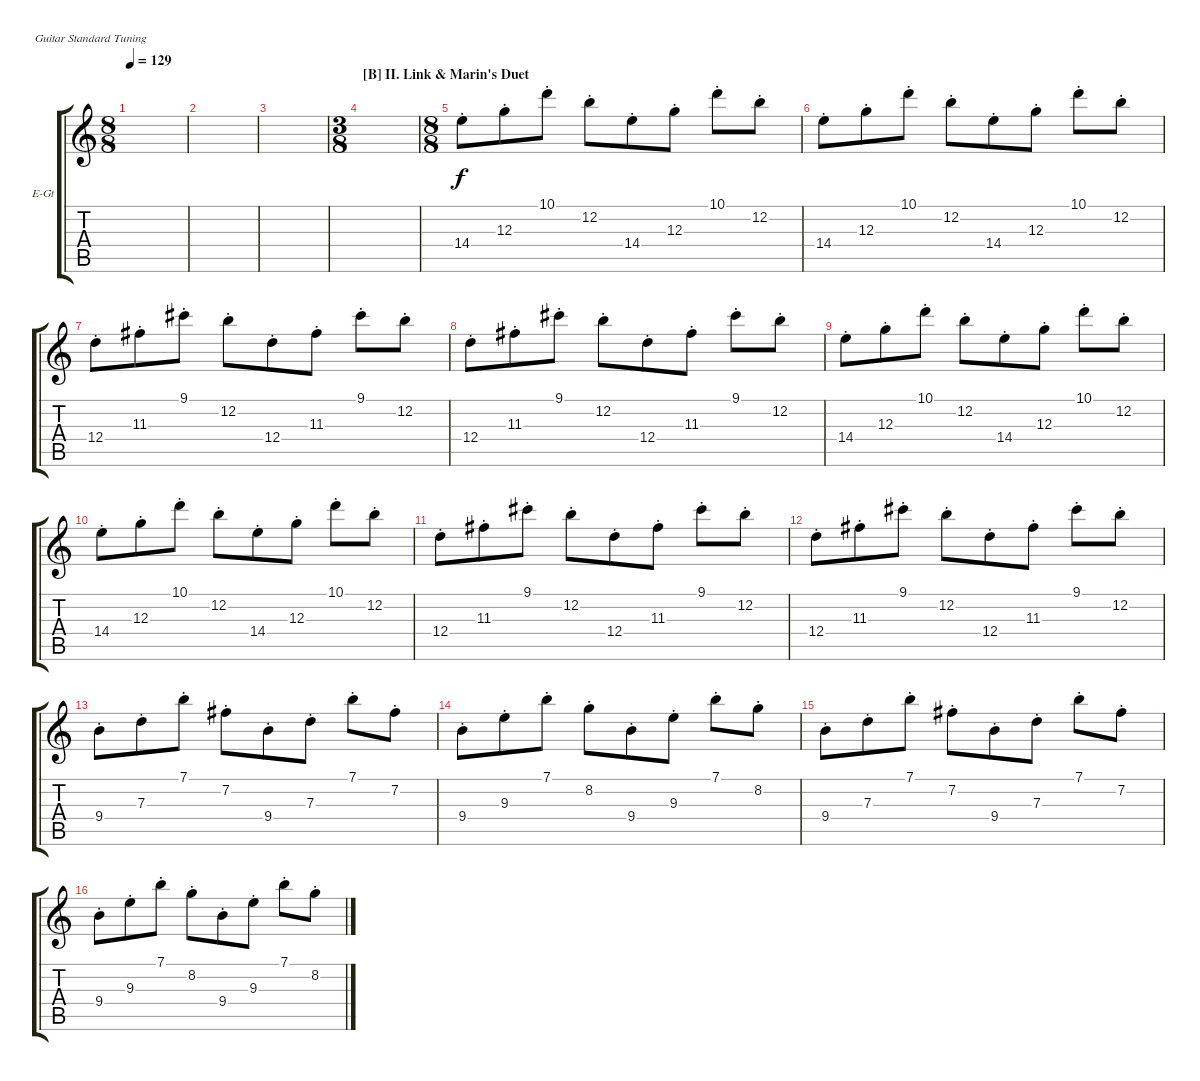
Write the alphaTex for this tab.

\defaultSystemsLayout 4
\bracketExtendMode groupsimilarinstruments
\firstSystemTrackNameOrientation horizontal
\otherSystemsTrackNameOrientation horizontal
\track ("Strings" "E-Gt") {instrument distortionguitar}
\staff {score tabs}
\tuning (E4 B3 G3 D3 A2 E2)
\ts (8 8)
\tempo 129
\clef g2
\scale
0.333333
\ks c
|
|
\scale
0.333333 |
\ts (3 8)
\section ("B" "II. Link & Marin's Duet")
\scale
0.333333 |
\ts (8 8)
\scale
0.333333 14.4{st}.8 12.3{st}.8 10.1{st}.8 12.2{st}.8 14.4{st}.8 12.3{st}.8 10.1{st}.8 12.2{st}.8 |
\scale
0.333333 14.4{st}.8 12.3{st}.8 10.1{st}.8 12.2{st}.8 14.4{st}.8 12.3{st}.8 10.1{st}.8 12.2{st}.8 |
\scale
0.333333 12.4{st}.8 11.3{st}.8 9.1{st}.8 12.2{st}.8 12.4{st}.8 11.3{st}.8 9.1{st}.8 12.2{st}.8 |
\scale
0.333333 12.4{st}.8 11.3{st}.8 9.1{st}.8 12.2{st}.8 12.4{st}.8 11.3{st}.8 9.1{st}.8 12.2{st}.8 |
\scale
0.333333 14.4{st}.8 12.3{st}.8 10.1{st}.8 12.2{st}.8 14.4{st}.8 12.3{st}.8 10.1{st}.8 12.2{st}.8 |
\scale
0.333333 14.4{st}.8 12.3{st}.8 10.1{st}.8 12.2{st}.8 14.4{st}.8 12.3{st}.8 10.1{st}.8 12.2{st}.8 |
\scale
0.333333 12.4{st}.8 11.3{st}.8 9.1{st}.8 12.2{st}.8 12.4{st}.8 11.3{st}.8 9.1{st}.8 12.2{st}.8 |
\scale
0.39527 12.4{st}.8 11.3{st}.8 9.1{st}.8 12.2{st}.8 12.4{st}.8 11.3{st}.8 9.1{st}.8 12.2{st}.8 |
\scale
0.39527 9.4{st}.8 7.3{st}.8 7.1{st}.8 7.2{st}.8 9.4{st}.8 7.3{st}.8 7.1{st}.8 7.2{st}.8 |
\scale
0.209459 9.4{st}.8 9.3{st}.8 7.1{st}.8 8.2{st}.8 9.4{st}.8 9.3{st}.8 7.1{st}.8 8.2{st}.8 |
\scale
0.333333 9.4{st}.8 7.3{st}.8 7.1{st}.8 7.2{st}.8 9.4{st}.8 7.3{st}.8 7.1{st}.8 7.2{st}.8 |
\scale
0.333333 9.4{st}.8 9.3{st}.8 7.1{st}.8 8.2{st}.8 9.4{st}.8 9.3{st}.8 7.1{st}.8 8.2{st}.8
